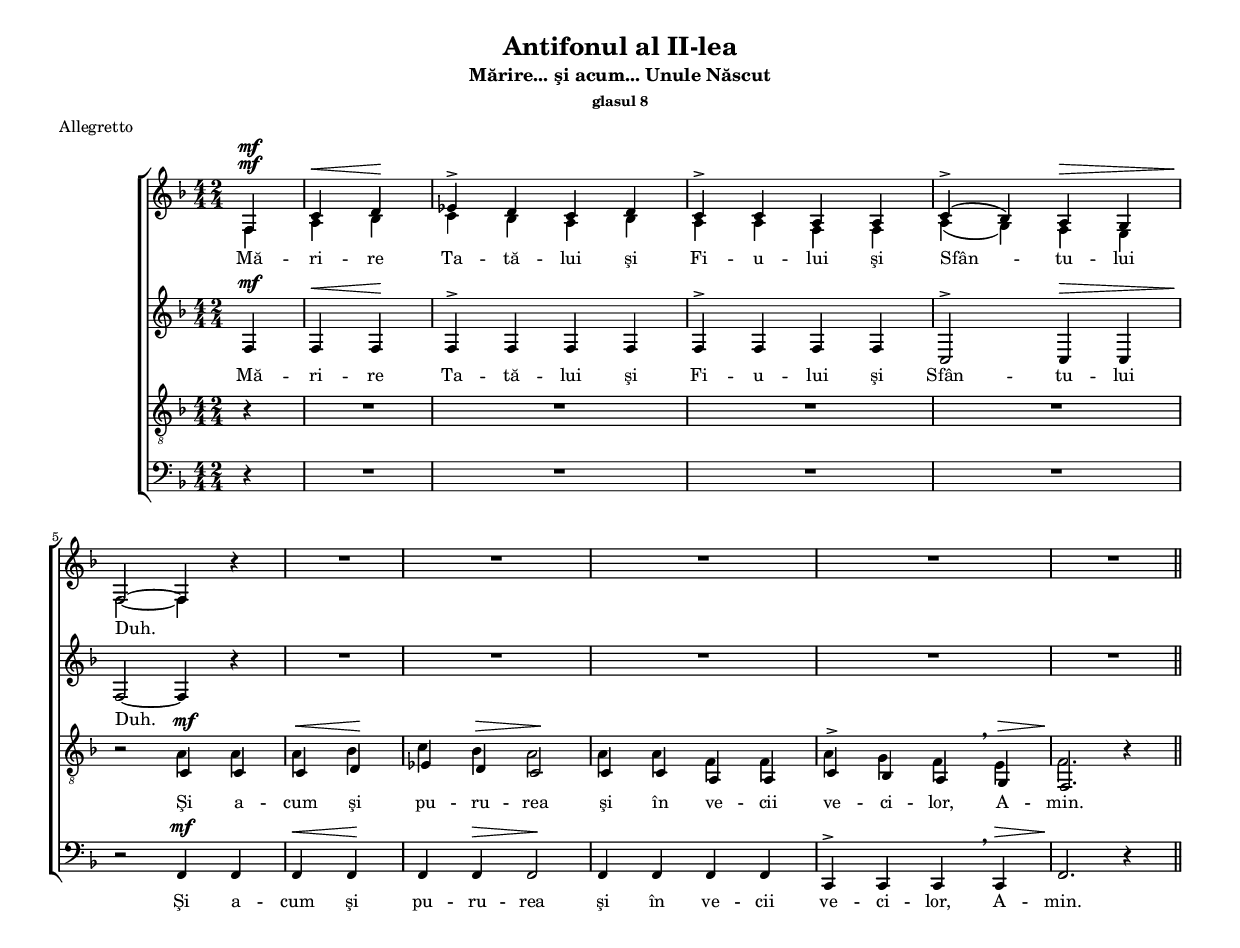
\version "2.12.0"
\include "defines.ly"
midiTempo = 
  \midi {
    \context {
      \Score
      tempoWholesPerMinute = #(ly:make-moment 156 4)
      }
    }


\include "preamble.ly"

\header {
  title = "Antifonul al II-lea"
  subtitle = "Mărire... şi acum... Unule Născut"
  subsubtitle = "glasul 8"
  meter = "Allegretto"
}

global = {
  \globalPreamble
  \key f \major
  \override Staff.TimeSignature #'stencil = #ly:text-interface::print
  \override Staff.TimeSignature #'text = #mixedTimeSigMarkup
  \time 2/4
}

womenWords = \lyricmode {
  Mă -- ri -- re Ta -- tă -- lui şi Fi -- u -- lui şi Sfân -- tu -- lui Duh.
}

menWords = \lyricmode {
  Şi a -- cum şi pu -- ru -- rea şi în ve -- cii ve -- ci -- lor, A -- min.
}

sopMusicOne = \relative {
  \voiceOne
  \partial 4 f^\mf
  c'^\< d\!
  \override Staff.TimeSignature #'text = \markup { }
  \time 4/4
  es^\accent d c d
  c^\accent c a a
  c(^\accent bes) a^\> g
  \break
  f2~\! f4

  \oneVoice
  r4
  \time 2/4
  R2
  \time 4/4
  R1
  R1
  R1
  R1
  \bar "||"
}

sopMusicTwo = \relative {
  \voiceTwo
  \partial 4 f4^\mf
  a bes
  \time 4/4
  c bes a bes
  a a f f
  a( g) f e
  f2~ f4

  s4
  \time 2/4
  s2
  \time 4/4
  s1
  s1
  s1
  s1
}

altoMusic = \relative {
  \partial 4 f4^\mf
  f^\< f\!
  \override Staff.TimeSignature #'text = \markup { }
  \time 4/4
  f^\accent f f f
  f^\accent f f f
  c2^\accent c4^\> c
  f2~\! f4 r
  \time 2/4
  R2
  \time 4/4
  R1
  R1
  R1
  R1
}

tenorMusicOne = \relative {
  \partial 4 r4
  R2
  \override Staff.TimeSignature #'text = \markup { }
  \time 4/4
  R1
  R1
  R1
  r2

  \voiceOne
  c4^\mf c
  \time 2/4
  c^\< d\!
  \time 4/4
  es d^\> c2\!
  c4 c a a
  c^\accent bes a \breathe g^\>
  f2.\!

  \oneVoice
  r4
}

tenorMusicTwo = \relative {
  \partial 4 s4
  s2
  \override Staff.TimeSignature #'text = \markup { }
  \time 4/4
  s1
  s1
  s1
  s2

  \voiceTwo
  a4 a
  \time 2/4
  a bes
  \time 4/4
  c bes a2
  a4 a f f
  a g f e
  f2.

  \oneVoice
  s4
}

bassMusic = \relative {
  \partial 4 r4
  R2
  \override Staff.TimeSignature #'text = \markup { }
  \time 4/4
  R1
  R1
  R1
  r2
  f,4^\mf f
  \time 2/4
  f^\< f\!
  \time 4/4
  f f^\> f2\!
  f4 f f f
  c^\accent c c \breathe c^\>
  f2.\! r4
}

myScore = \new Score \with {
  \override SpacingSpanner #'shortest-duration-space = #myNoteSpacing
} <<
  \new ChoirStaff <<
    \new Staff <<
      \new Voice { \global \sopMusicOne }
      \addlyrics { \womenWords }
      \new Voice { \global \sopMusicTwo }
    >>
    
    \new Staff \new Voice { \global \altoMusic }
    \addlyrics { \womenWords }
    
    \new Staff <<
      \clef "G_8"
      \new Voice { \global \tenorMusicOne }
      \addlyrics { \menWords }
      \new Voice { \global \tenorMusicTwo }
    >>
    
    \new Staff <<
      \clef bass
      \new Voice { \global \bassMusic }
      \addlyrics { \menWords }
    >>
  >>
>>

\score {
  \myScore
  \layout { }
}

\score {
  \unfoldRepeats
  \myScore
  \midi { \midiDirectives }
}

\score {
  \unfoldRepeats
  \new Voice { \global \sopMusicOne }
  \midi { \midiDirectives }
}

\score {
  \unfoldRepeats
  \new Voice { \global \sopMusicTwo }
  \midi { \midiDirectives }
}

\score {
  \unfoldRepeats
  \new Voice { \global \altoMusic }
  \midi { \midiDirectives }
}

\score {
  \unfoldRepeats
  \new Voice { \global \tenorMusicOne }
  \midi { \midiDirectives }
}

\score {
  \unfoldRepeats
  \new Voice { \global \tenorMusicTwo }
  \midi { \midiDirectives }
}

\score {
  \unfoldRepeats
  \new Voice { \global \bassMusic }
  \midi { \midiDirectives }
}

% Now switch to a two-staff score, see part 2.
